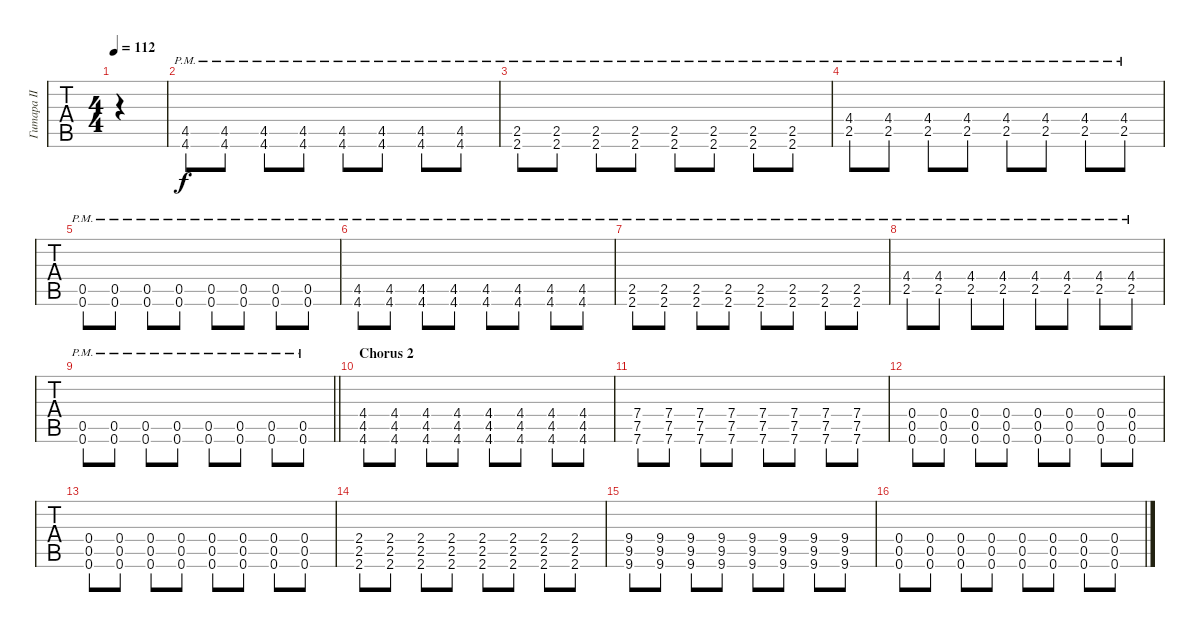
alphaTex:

\track ("Гитара II" "Гитара II") {instrument overdrivenguitar}
\staff {tabs}
\tuning (E4 B3 G3 D3 A2 D2) {hide}
\ts (4 4)
\tempo 112
\clef g2
\ks c
|
(4.5{pm st} 4.6{pm st}).8 (4.5{pm st} 4.6{pm st}).8 (4.5{pm st} 4.6{pm st}).8 (4.5{pm st} 4.6{pm st}).8 (4.5{pm st} 4.6{pm st}).8 (4.5{pm st} 4.6{pm st}).8 (4.5{pm st} 4.6{pm st}).8 (4.5{pm st} 4.6{pm st}).8 |
(2.5{pm st} 2.6{pm st}).8 (2.5{pm st} 2.6{pm st}).8 (2.5{pm st} 2.6{pm st}).8 (2.5{pm st} 2.6{pm st}).8 (2.5{pm st} 2.6{pm st}).8 (2.5{pm st} 2.6{pm st}).8 (2.5{pm st} 2.6{pm st}).8 (2.5{pm st} 2.6{pm st}).8 |
(4.4{pm st} 2.5{pm st}).8 (4.4{pm st} 2.5{pm st}).8 (4.4{pm st} 2.5{pm st}).8 (4.4{pm st} 2.5{pm st}).8 (4.4{pm st} 2.5{pm st}).8 (4.4{pm st} 2.5{pm st}).8 (4.4{pm st} 2.5{pm st}).8 (4.4{pm st} 2.5{pm st}).8 |
(0.5{pm st} 0.6{pm st}).8 (0.5{pm st} 0.6{pm st}).8 (0.5{pm st} 0.6{pm st}).8 (0.5{pm st} 0.6{pm st}).8 (0.5{pm st} 0.6{pm st}).8 (0.5{pm st} 0.6{pm st}).8 (0.5{pm st} 0.6{pm st}).8 (0.5{pm st} 0.6{pm st}).8 |
(4.5{pm st} 4.6{pm st}).8 (4.5{pm st} 4.6{pm st}).8 (4.5{pm st} 4.6{pm st}).8 (4.5{pm st} 4.6{pm st}).8 (4.5{pm st} 4.6{pm st}).8 (4.5{pm st} 4.6{pm st}).8 (4.5{pm st} 4.6{pm st}).8 (4.5{pm st} 4.6{pm st}).8 |
(2.5{pm st} 2.6{pm st}).8 (2.5{pm st} 2.6{pm st}).8 (2.5{pm st} 2.6{pm st}).8 (2.5{pm st} 2.6{pm st}).8 (2.5{pm st} 2.6{pm st}).8 (2.5{pm st} 2.6{pm st}).8 (2.5{pm st} 2.6{pm st}).8 (2.5{pm st} 2.6{pm st}).8 |
(4.4{pm st} 2.5{pm st}).8 (4.4{pm st} 2.5{pm st}).8 (4.4{pm st} 2.5{pm st}).8 (4.4{pm st} 2.5{pm st}).8 (4.4{pm st} 2.5{pm st}).8 (4.4{pm st} 2.5{pm st}).8 (4.4{pm st} 2.5{pm st}).8 (4.4{pm st} 2.5{pm st}).8 |
\barLineRight lightlight
(0.5{pm st} 0.6{pm st}).8 (0.5{pm st} 0.6{pm st}).8 (0.5{pm st} 0.6{pm st}).8 (0.5{pm st} 0.6{pm st}).8 (0.5{pm st} 0.6{pm st}).8 (0.5{pm st} 0.6{pm st}).8 (0.5{pm st} 0.6{pm st}).8 (0.5{pm st} 0.6{pm st}).8 |
\section ("" "Chorus 2")
(4.4 4.5 4.6).8 (4.4 4.5 4.6).8 (4.4 4.5 4.6).8 (4.4 4.5 4.6).8 (4.4 4.5 4.6).8 (4.4 4.5 4.6).8 (4.4 4.5 4.6).8 (4.4 4.5 4.6).8 |
(7.4 7.5 7.6).8 (7.4 7.5 7.6).8 (7.4 7.5 7.6).8 (7.4 7.5 7.6).8 (7.4 7.5 7.6).8 (7.4 7.5 7.6).8 (7.4 7.5 7.6).8 (7.4 7.5 7.6).8 |
(0.4 0.5 0.6).8 (0.4 0.5 0.6).8 (0.4 0.5 0.6).8 (0.4 0.5 0.6).8 (0.4 0.5 0.6).8 (0.4 0.5 0.6).8 (0.4 0.5 0.6).8 (0.4 0.5 0.6).8 |
(0.4 0.5 0.6).8 (0.4 0.5 0.6).8 (0.4 0.5 0.6).8 (0.4 0.5 0.6).8 (0.4 0.5 0.6).8 (0.4 0.5 0.6).8 (0.4 0.5 0.6).8 (0.4 0.5 0.6).8 |
(2.4 2.5 2.6).8 (2.4 2.5 2.6).8 (2.4 2.5 2.6).8 (2.4 2.5 2.6).8 (2.4 2.5 2.6).8 (2.4 2.5 2.6).8 (2.4 2.5 2.6).8 (2.4 2.5 2.6).8 |
(9.4 9.5 9.6).8 (9.4 9.5 9.6).8 (9.4 9.5 9.6).8 (9.4 9.5 9.6).8 (9.4 9.5 9.6).8 (9.4 9.5 9.6).8 (9.4 9.5 9.6).8 (9.4 9.5 9.6).8 |
(0.4 0.5 0.6).8 (0.4 0.5 0.6).8 (0.4 0.5 0.6).8 (0.4 0.5 0.6).8 (0.4 0.5 0.6).8 (0.4 0.5 0.6).8 (0.4 0.5 0.6).8 (0.4 0.5 0.6).8
